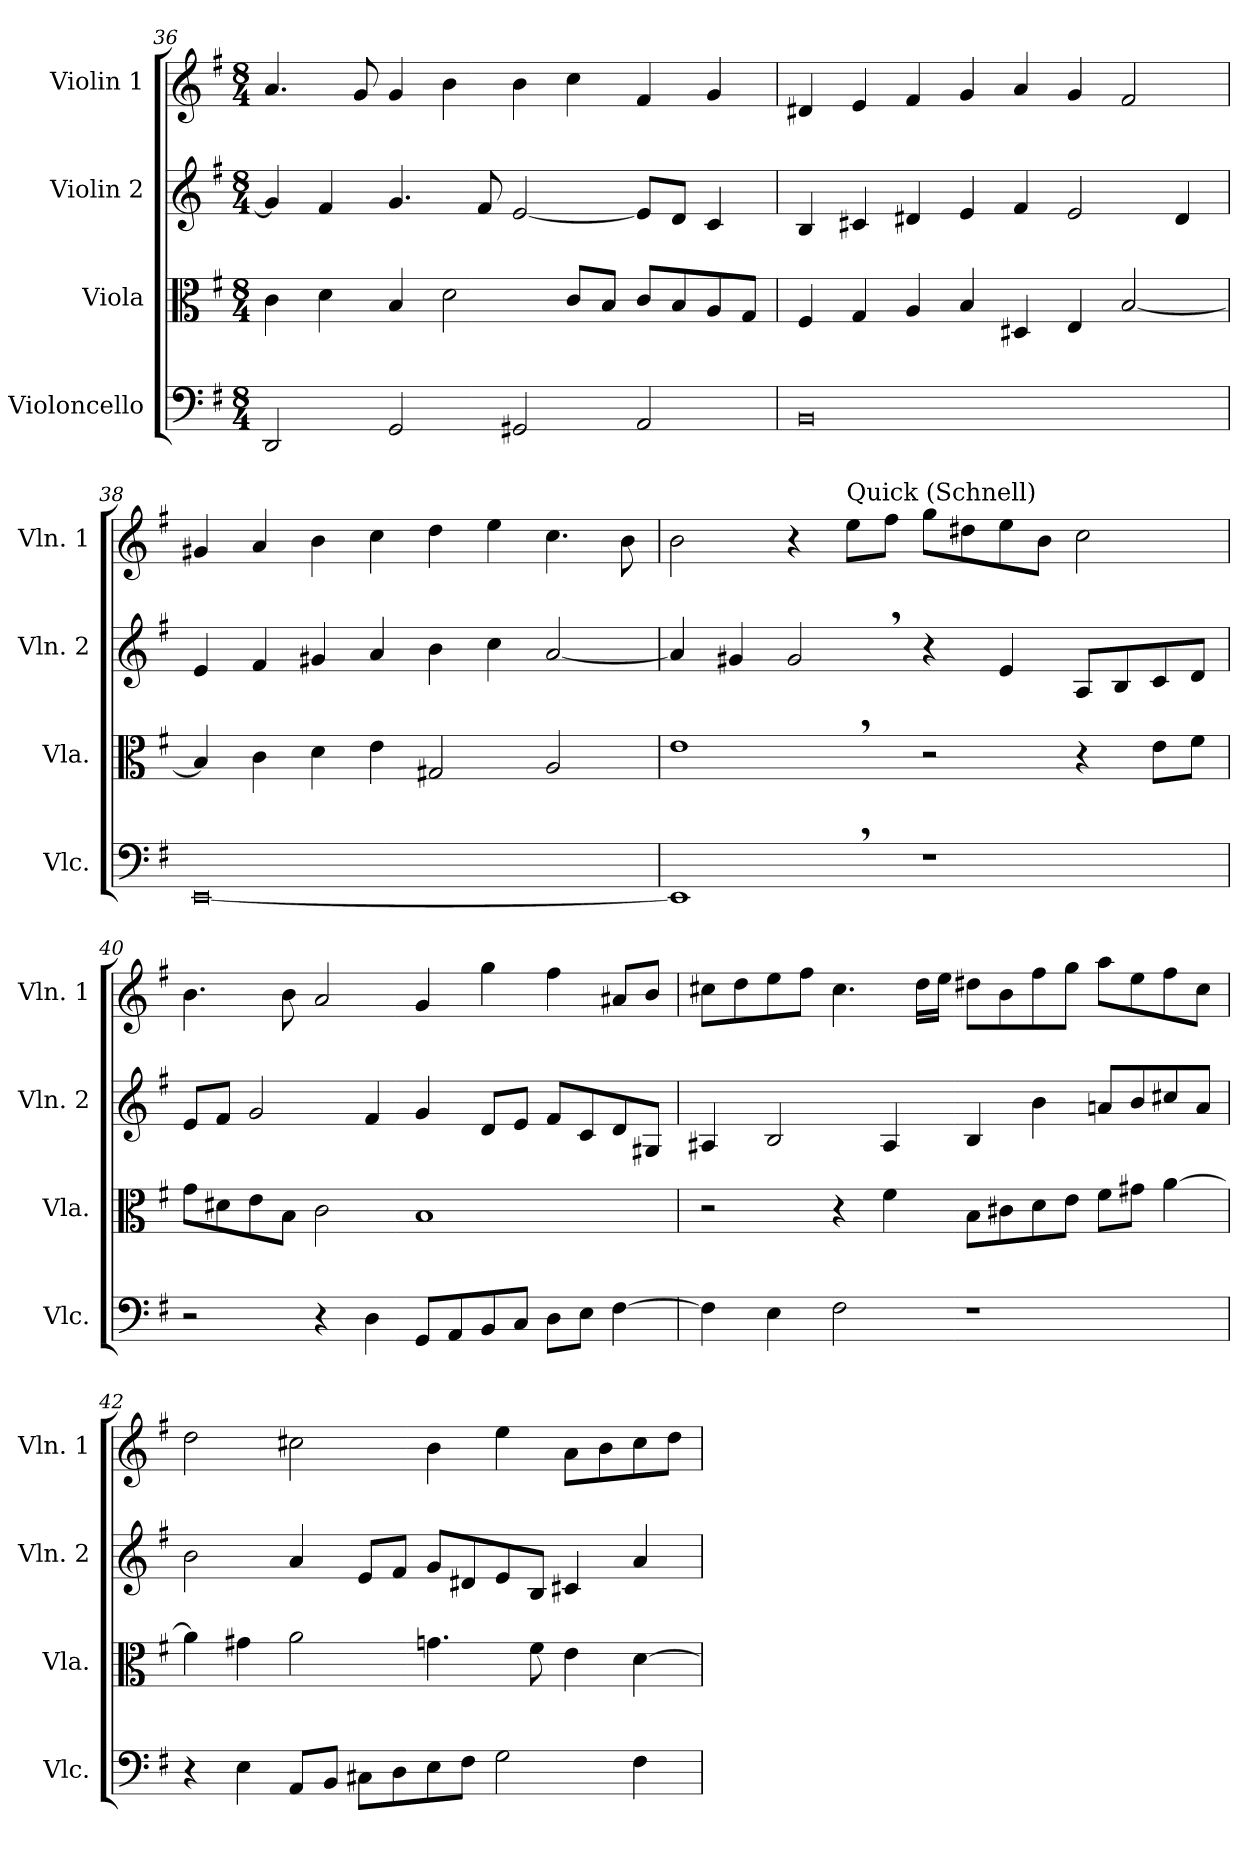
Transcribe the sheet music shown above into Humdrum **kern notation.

**kern	**kern	**kern	**kern
*part4	*part3	*part2	*part1
*staff4	*staff3	*staff2	*staff1
*I"Violoncello	*I"Viola	*I"Violin 2	*I"Violin 1
*I'Vlc.	*I'Vla.	*I'Vln. 2	*I'Vln. 1
*clefF4	*clefC3	*clefG2	*clefG2
*k[f#]	*k[f#]	*k[f#]	*k[f#]
*G:	*G:	*G:	*G:
*M8/4	*M8/4	*M8/4	*M8/4
=36	=36	=36	=36
2DD/	4c\	4g/]	4.a/
.	4d\	4f#/	.
.	.	.	8g/
2GG/	4B/	4.g/	4g/
.	2d\	.	4b\
.	.	8f#/	.
2GG#X/	.	[2e/	4b\
.	8c/L	.	4cc\
.	8B/J	.	.
2AA/	8c/L	8e/L]	4f#/
.	8B/	8d/J	.
.	8A/	4c/	4g/
.	8G/J	.	.
=37	=37	=37	=37
0BB	4F#/	4B/	4d#X/
.	4G/	4c#X/	4e/
.	4A/	4d#X/	4f#/
.	4B/	4e/	4g/
.	4D#X/	4f#/	4a/
.	4E/	2e/	4g/
.	[2B/	.	2f#/
.	.	4d#/	.
=38	=38	=38	=38
[0EE	4B/]	4e/	4g#X/
.	4c\	4f#/	4a/
.	4d\	4g#X/	4b\
.	4e\	4a/	4cc\
.	2G#X/	4b\	4dd\
.	.	4cc\	4ee\
.	2A/	[2a/	4.cc\
.	.	.	8b\
!!LO:PB:g=z
=39	=39	=39	=39
1EE,]	1e,	4a/]	2b\
.	.	4g#X/	.
.	.	2g#,/	4r
!	!	!	!LO:TX:a:t=Quick (Schnell)
.	.	.	8ee\L
.	.	.	8ff#\J
1r	2r	4r	8gg\L
.	.	.	8dd#X\
.	.	4e/	8ee\
.	.	.	8b\J
.	4r	8A/L	2cc\
.	.	8B/	.
.	8e\L	8c/	.
.	8f#\J	8d/J	.
=40	=40	=40	=40
2r	8g\L	8e/L	4.b\
.	8d#X\	8f#/J	.
.	8e\	2g/	.
.	8B\J	.	8b\
4r	2c\	.	2a/
4D\	.	4f#/	.
8GG/L	1B	4g/	4g/
8AA/	.	.	.
8BB/	.	8d/L	4gg\
8C/J	.	8e/J	.
8D\L	.	8f#/L	4ff#\
8E\J	.	8c/	.
[4F#\	.	8d/	8a#X/L
.	.	8G#X/J	8b/J
=41	=41	=41	=41
4F#\]	2r	4A#X/	8cc#X\L
.	.	.	8dd\
4E\	.	2B/	8ee\
.	.	.	8ff#\J
2F#\	4r	.	4.cc#\
.	4f#\	4A#/	.
.	.	.	16dd\LL
.	.	.	16ee\JJ
1r	8B\L	4B/	8dd#X\L
.	8c#X\	.	8b\
.	8d\	4b\	8ff#\
.	8e\J	.	8gg\J
.	8f#\L	8an/L	8aa\L
.	8g#X\J	8b/	8ee\
.	[4a\	8cc#X/	8ff#\
.	.	8a/J	8cc#\J
!!LO:LB:g=z
=42	=42	=42	=42
4r	4a\]	2b\	2dd\
4E\	4g#X\	.	.
8AA/L	2a\	4a/	2cc#X\
8BB/J	.	.	.
8C#X\L	.	8e/L	.
8D\	.	8f#/J	.
8E\	4.gn\	8g/L	4b\
8F#\J	.	8d#X/	.
2G\	.	8e/	4ee\
.	8f#\	8B/J	.
.	4e\	4c#X/	8a\L
.	.	.	8b\
4F#\	[4d\	4a/	8cc#\
.	.	.	8dd\J
=	=	=	=
*-	*-	*-	*-
